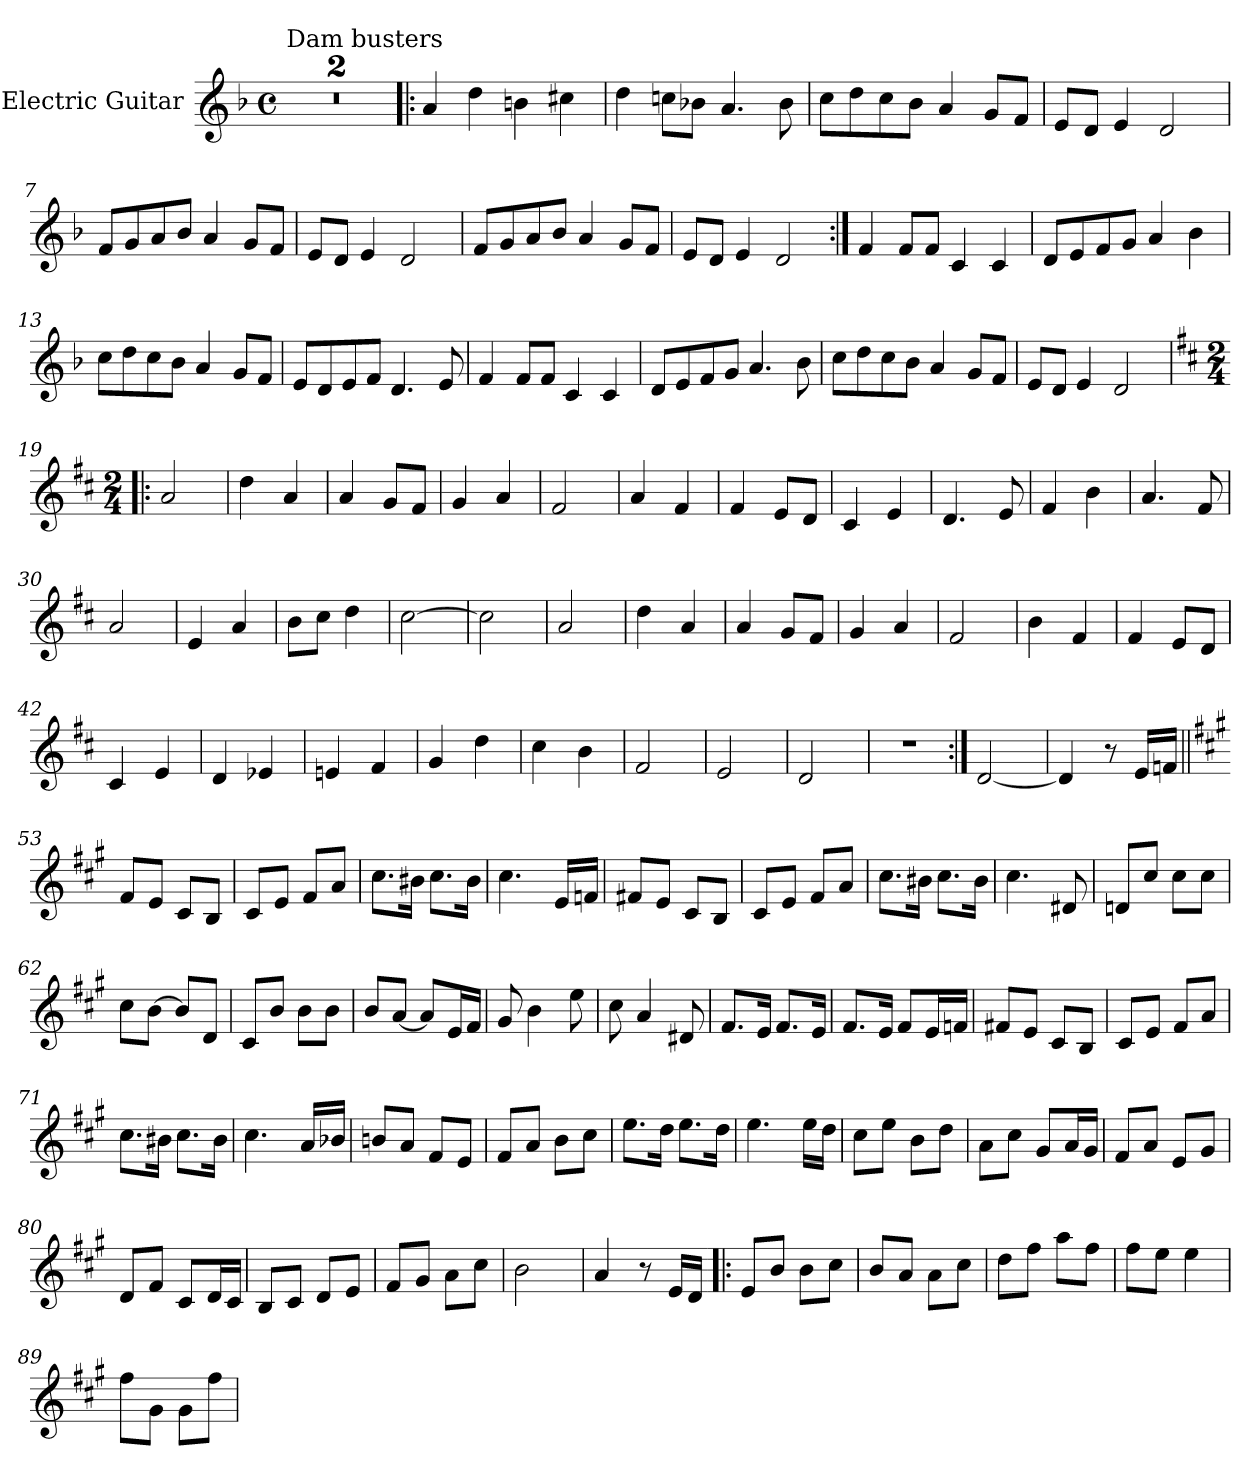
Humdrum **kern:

**kern
*part1
*staff1
*I"Electric Guitar
*I'E. Gtr.
!!LO:PB:g=z
*clefG2
*ITrd7c12
*k[b-]
*F:
*M4/4
*met(c)
*MM120
=1
!LO:TX:a:t=Dam busters
1r
=2
1r
=3!|:
4Ai/
4di\
4Bni\
4c#Xi\
=4
4di\
8cni\L
8B-Xi\J
4.Ai/
8B-i\
=5
8ci\L
8di\
8ci\
8B-i\J
4Ai/
8Gi/L
8Fi/J
=6
8Ei/L
8Di/J
4Ei/
2Di/
!!LO:LB:g=z
=7
8Fi/L
8Gi/
8Ai/
8B-i/J
4Ai/
8Gi/L
8Fi/J
=8
8Ei/L
8Di/J
4Ei/
2Di/
=9
8Fi/L
8Gi/
8Ai/
8B-i/J
4Ai/
8Gi/L
8Fi/J
=10
8Ei/L
8Di/J
4Ei/
2Di/
!!LO:LB:g=z
=11:|!
4Fi/
8Fi/L
8Fi/J
4Ci/
4Ci/
=12
8Di/L
8Ei/
8Fi/
8Gi/J
4Ai/
4B-i\
=13
8ci\L
8di\
8ci\
8B-i\J
4Ai/
8Gi/L
8Fi/J
=14
8Ei/L
8Di/
8Ei/
8Fi/J
4.Di/
8Ei/
!!LO:LB:g=z
=15
4Fi/
8Fi/L
8Fi/J
4Ci/
4Ci/
=16
8Di/L
8Ei/
8Fi/
8Gi/J
4.Ai/
8B-i\
=17
8ci\L
8di\
8ci\
8B-i\J
4Ai/
8Gi/L
8Fi/J
=18
8Ei/L
8Di/J
4Ei/
2Di/
!!LO:LB:g=z
=19!|:
*k[f#c#]
*D:
*M2/4
2Ai/
=20
4di\
4Ai/
=21
4Ai/
8Gi/L
8F#i/J
=22
4Gi/
4Ai/
=23
2F#i/
=24
4Ai/
4F#i/
=25
4F#i/
8Ei/L
8Di/J
=26
4C#i/
4Ei/
!!LO:LB:g=z
=27
4.Di/
8Ei/
=28
4F#i/
4Bi\
=29
4.Ai/
8F#i/
=30
2Ai/
=31
4Ei/
4Ai/
=32
8Bi\L
8c#i\J
4di\
=33
[>2c#i\
=34
2c#i\]
!!LO:LB:g=z
=35
2Ai/
=36
4di\
4Ai/
=37
4Ai/
8Gi/L
8F#i/J
=38
4Gi/
4Ai/
=39
2F#i/
=40
4Bi\
4F#i/
=41
4F#i/
8Ei/L
8Di/J
=42
4C#i/
4Ei/
!!LO:LB:g=z
=43
4Di/
4E-Xi/
=44
4Eni/
4F#i/
=45
4Gi/
4di\
=46
4c#i\
4Bi\
=47
2F#i/
=48
2Ei/
=49
2Di/
=50
!LO:N:vis=1
2r
=51:|!
[<2Di/
=52
4Di/]
8r
16Ei/LL
16Fni/JJ
!!LO:PB:g=z
=53||
*k[f#c#g#]
*f#:
8F#i/L
8Ei/J
8C#i/L
8BBi/J
=54
8C#i/L
8Ei/J
8F#i/L
8Ai/J
=55
8.c#i\L
16B#Xi\Jk
8.c#i\L
16B#i\Jk
=56
4.c#i\
16Ei/LL
16Fni/JJ
=57
8F#Xi/L
8Ei/J
8C#i/L
8BBi/J
=58
8C#i/L
8Ei/J
8F#i/L
8Ai/J
=59
8.c#i\L
16B#Xi\Jk
8.c#i\L
16B#i\Jk
=60
4.c#i\
8D#Xi/
!!LO:LB:g=z
=61
8Dni/L
8c#i/J
8c#i\L
8c#i\J
=62
8c#i\L
[>8Bi\J
8Bi/L]
8Di/J
=63
8C#i/L
8Bi/J
8Bi\L
8Bi\J
=64
8Bi/L
[<8Ai/J
8Ai/L]
16Ei/L
16F#i/JJ
=65
8G#i/
4Bi\
8ei\
=66
8c#i\
4Ai/
8D#Xi/
=67
8.F#i/L
16Ei/Jk
8.F#i/L
16Ei/Jk
=68
8.F#i/L
16Ei/Jk
8F#i/L
16Ei/L
16Fni/JJ
!!LO:LB:g=z
=69
8F#Xi/L
8Ei/J
8C#i/L
8BBi/J
=70
8C#i/L
8Ei/J
8F#i/L
8Ai/J
=71
8.c#i\L
16B#Xi\Jk
8.c#i\L
16B#i\Jk
=72
4.c#i\
16Ai/LL
16B-Xi/JJ
=73
8Bni/L
8Ai/J
8F#i/L
8Ei/J
=74
8F#i/L
8Ai/J
8Bi\L
8c#i\J
=75
8.ei\L
16di\Jk
8.ei\L
16di\Jk
=76
4.ei\
16ei\LL
16di\JJ
!!LO:LB:g=z
=77
8c#i\L
8ei\J
8Bi\L
8di\J
=78
8Ai\L
8c#i\J
8G#i/L
16Ai/L
16G#i/JJ
=79
8F#i/L
8Ai/J
8Ei/L
8G#i/J
=80
8Di/L
8F#i/J
8C#i/L
16Di/L
16C#i/JJ
=81
8BBi/L
8C#i/J
8Di/L
8Ei/J
=82
8F#i/L
8G#i/J
8Ai\L
8c#i\J
=83
2Bi\
=84
4Ai/
8r
16Ei/LL
16Di/JJ
!!LO:LB:g=z
=85!|:
8Ei/L
8Bi/J
8Bi\L
8c#i\J
=86
8Bi/L
8Ai/J
8Ai\L
8c#i\J
=87
8di\L
8f#i\J
8ai\L
8f#i\J
=88
8f#i\L
8ei\J
4ei\
=89
8f#i\L
8G#i\J
8G#i\L
8f#i\J
=
*-
